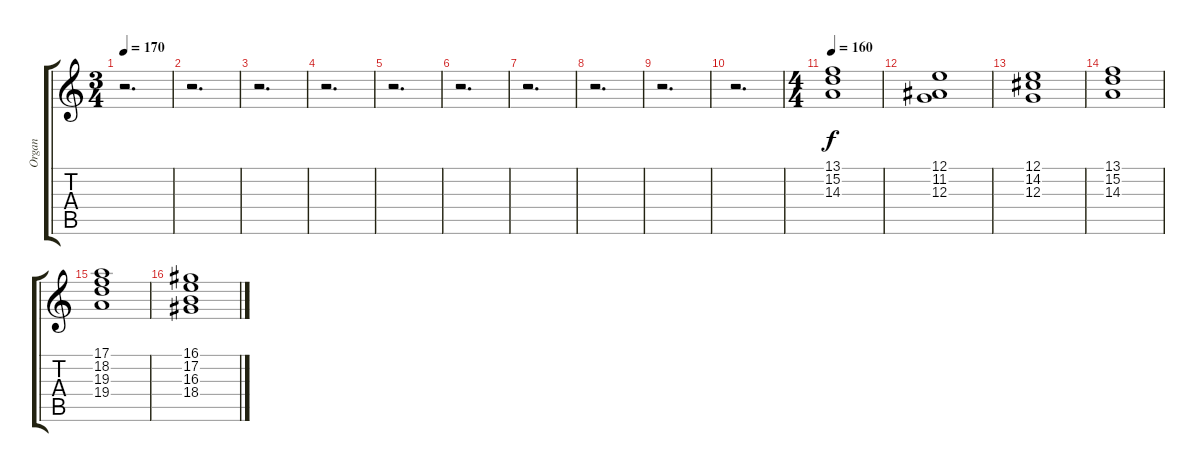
\track ("Organ" "Organ") {instrument churchorgan}
\staff {score tabs}
\tuning (E4 B3 G3 D3 A2 E2) {hide}
\ts (3 4)
\tempo 170
\clef g2
\ks c
r.2{d dy f} |
r.2{d} |
r.2{d} |
r.2{d} |
r.2{d} |
r.2{d} |
r.2{d} |
r.2{d} |
r.2{d} |
r.2{d} |
\ts (4 4)
\tempo 160
(13.1 15.2 14.3).1 |
(12.1 11.2 12.3).1 |
(12.1 14.2 12.3).1 |
(13.1 15.2 14.3).1 |
(17.1 18.2 19.3 19.4).1 |
(16.1 17.2 16.3 18.4).1
